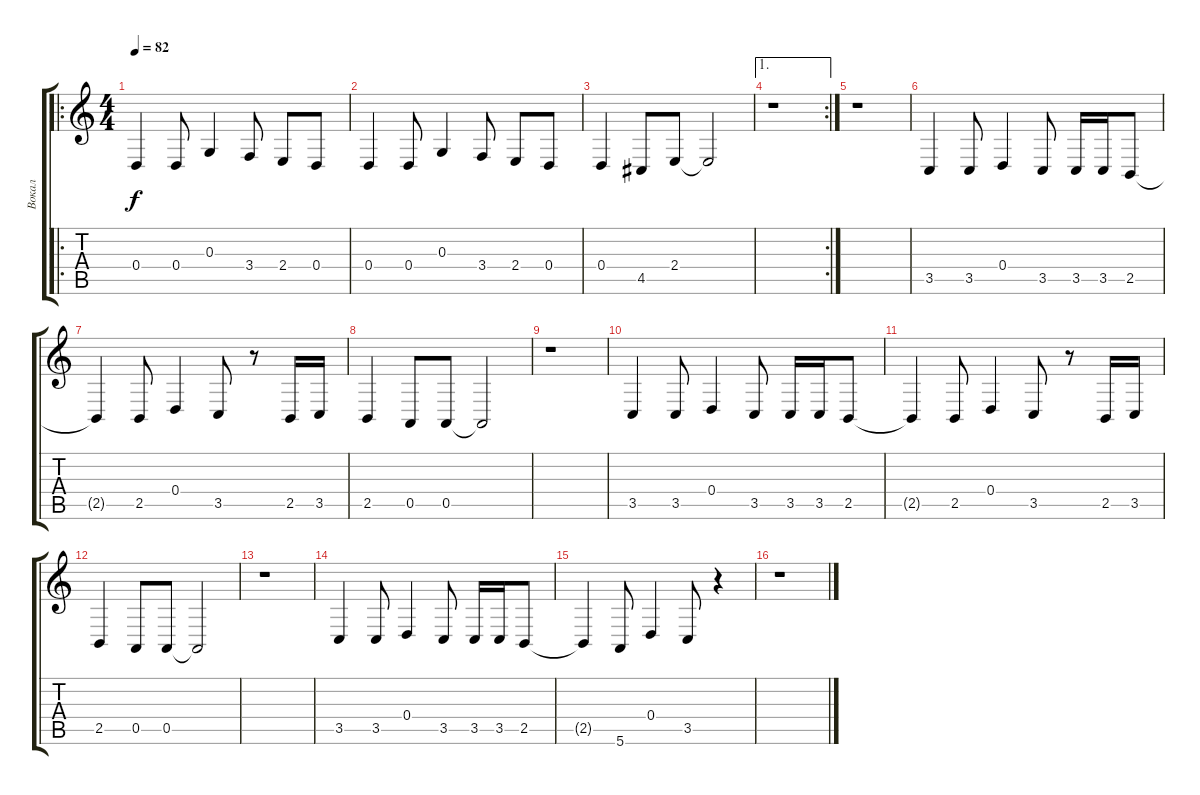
\track ("Вокал" "Вокал") {instrument drawbarorgan}
\staff {score tabs}
\tuning (E4 B3 G3 D3 A2 E2) {hide}
\ro
\ts (4 4)
\tempo 82
\clef g2
\ks c
0.4.4{dy f} 0.4.8 0.3.4 3.4.8 2.4.8 0.4.8 |
0.4.4 0.4.8 0.3.4 3.4.8 2.4.8 0.4.8 |
0.4.4 4.5.8 2.4.8 2.4{t}.2 |
\ae 1
\rc 2
r.1 |
r.1 |
3.5.4 3.5.8 0.4.4 3.5.8 3.5.16 3.5.16 2.5.8 |
2.5{t}.4 2.5.8 0.4.4 3.5.8 r.8 2.5.16 3.5.16 |
2.5.4 0.5.8 0.5.8 0.5{t}.2 |
r.1 |
3.5.4 3.5.8 0.4.4 3.5.8 3.5.16 3.5.16 2.5.8 |
2.5{t}.4 2.5.8 0.4.4 3.5.8 r.8 2.5.16 3.5.16 |
2.5.4 0.5.8 0.5.8 0.5{t}.2 |
r.1 |
3.5.4 3.5.8 0.4.4 3.5.8 3.5.16 3.5.16 2.5.8 |
2.5{t}.4 5.6.8 0.4.4 3.5.8 r.4 |
r.1
